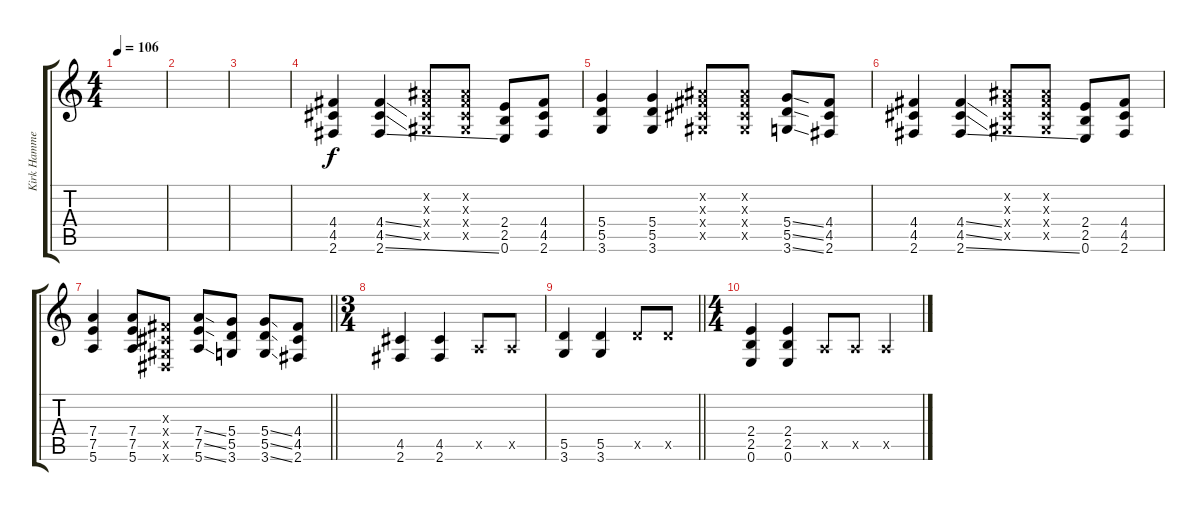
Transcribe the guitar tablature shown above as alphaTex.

\track ("Kirk Hammett" "Kirk Hamme") {instrument distortionguitar}
\staff {score tabs}
\tuning (E4 B3 G3 D3 A2 E2) {hide}
\ts (4 4)
\tempo 106
\clef g2
\ks c
|
|
|
(4.4 4.5 2.6).4 (4.4{ss} 4.5{ss} 2.6{ss}).4 (-1.2{x} -1.3{x} -1.4{x} -1.5{x}).8 (-1.2{x} -1.3{x} -1.4{x} -1.5{x}).8 (2.4 2.5 0.6).8 (4.4 4.5 2.6).8 |
(5.4 5.5 3.6).4 (5.4 5.5 3.6).4 (-1.2{x} -1.3{x} -1.4{x} -1.5{x}).8 (-1.2{x} -1.3{x} -1.4{x} -1.5{x}).8 (5.4{ss} 5.5{ss} 3.6{ss}).8 (4.4 4.5 2.6).8 |
(4.4 4.5 2.6).4 (4.4{ss} 4.5{ss} 2.6{ss}).4 (-1.2{x} -1.3{x} -1.4{x} -1.5{x}).8 (-1.2{x} -1.3{x} -1.4{x} -1.5{x}).8 (2.4 2.5 0.6).8 (4.4 4.5 2.6).8 |
\barLineRight lightlight
(7.4 7.5 5.6).4 (7.4 7.5 5.6).8 (-1.3{x} -1.4{x} -1.5{x} -1.6{x}).8 (7.4{ss} 7.5{ss} 5.6{ss}).8 (5.4 5.5 3.6).8 (5.4{ss} 5.5{ss} 3.6{ss}).8 (4.4 4.5 2.6).8 |
\ts (3 4)
(4.5 2.6).4 (4.5 2.6).4 0.5{x}.8 0.5{x}.8 |
\barLineRight lightlight
(5.5 3.6).4 (5.5 3.6).4 5.5{x}.8 5.5{x}.8 |
\ts (4 4)
(2.4 2.5 0.6).4 (2.4 2.5 0.6).4 0.5{x}.8 0.5{x}.8 0.5{x}.4
